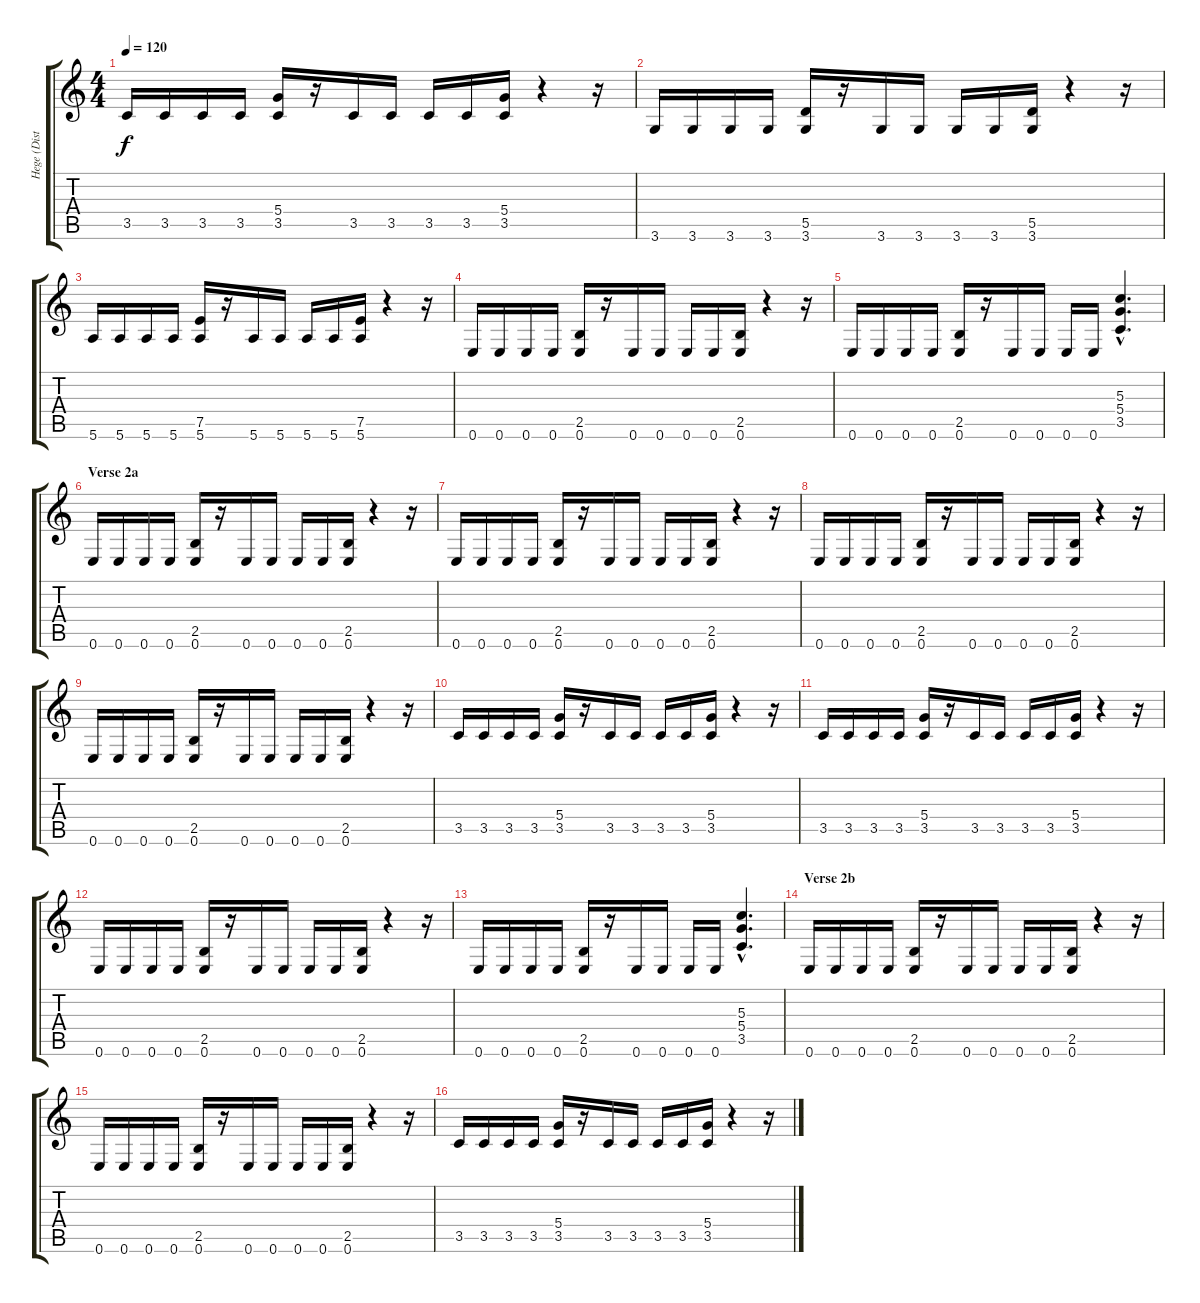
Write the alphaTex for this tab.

\track ("Hege (Distortion)" "Hege (Dist") {instrument distortionguitar}
\staff {score tabs}
\tuning (E4 B3 G3 D3 A2 E2) {hide}
\ts (4 4)
\tempo 120
\clef g2
\ks c
3.5.16{dy f} 3.5.16 3.5.16 3.5.16 (5.4 3.5).16 r.16 3.5.16 3.5.16 3.5.16 3.5.16 (5.4 3.5).16 r.4 r.16 |
3.6.16 3.6.16 3.6.16 3.6.16 (5.5 3.6).16 r.16 3.6.16 3.6.16 3.6.16 3.6.16 (5.5 3.6).16 r.4 r.16 |
5.6.16 5.6.16 5.6.16 5.6.16 (7.5 5.6).16 r.16 5.6.16 5.6.16 5.6.16 5.6.16 (7.5 5.6).16 r.4 r.16 |
0.6.16 0.6.16 0.6.16 0.6.16 (2.5 0.6).16 r.16 0.6.16 0.6.16 0.6.16 0.6.16 (2.5 0.6).16 r.4 r.16 |
0.6.16 0.6.16 0.6.16 0.6.16 (2.5 0.6).16 r.16 0.6.16 0.6.16 0.6.16 0.6.16 (5.3{hac} 5.4{hac} 3.5{hac}).4{d} |
\section ("" "Verse 2a")
0.6.16 0.6.16 0.6.16 0.6.16 (2.5 0.6).16 r.16 0.6.16 0.6.16 0.6.16 0.6.16 (2.5 0.6).16 r.4 r.16 |
0.6.16 0.6.16 0.6.16 0.6.16 (2.5 0.6).16 r.16 0.6.16 0.6.16 0.6.16 0.6.16 (2.5 0.6).16 r.4 r.16 |
0.6.16 0.6.16 0.6.16 0.6.16 (2.5 0.6).16 r.16 0.6.16 0.6.16 0.6.16 0.6.16 (2.5 0.6).16 r.4 r.16 |
0.6.16 0.6.16 0.6.16 0.6.16 (2.5 0.6).16 r.16 0.6.16 0.6.16 0.6.16 0.6.16 (2.5 0.6).16 r.4 r.16 |
3.5.16 3.5.16 3.5.16 3.5.16 (5.4 3.5).16 r.16 3.5.16 3.5.16 3.5.16 3.5.16 (5.4 3.5).16 r.4 r.16 |
3.5.16 3.5.16 3.5.16 3.5.16 (5.4 3.5).16 r.16 3.5.16 3.5.16 3.5.16 3.5.16 (5.4 3.5).16 r.4 r.16 |
0.6.16 0.6.16 0.6.16 0.6.16 (2.5 0.6).16 r.16 0.6.16 0.6.16 0.6.16 0.6.16 (2.5 0.6).16 r.4 r.16 |
0.6.16 0.6.16 0.6.16 0.6.16 (2.5 0.6).16 r.16 0.6.16 0.6.16 0.6.16 0.6.16 (5.3{hac} 5.4{hac} 3.5{hac}).4{d} |
\section ("" "Verse 2b")
0.6.16 0.6.16 0.6.16 0.6.16 (2.5 0.6).16 r.16 0.6.16 0.6.16 0.6.16 0.6.16 (2.5 0.6).16 r.4 r.16 |
0.6.16 0.6.16 0.6.16 0.6.16 (2.5 0.6).16 r.16 0.6.16 0.6.16 0.6.16 0.6.16 (2.5 0.6).16 r.4 r.16 |
3.5.16 3.5.16 3.5.16 3.5.16 (5.4 3.5).16 r.16 3.5.16 3.5.16 3.5.16 3.5.16 (5.4 3.5).16 r.4 r.16
